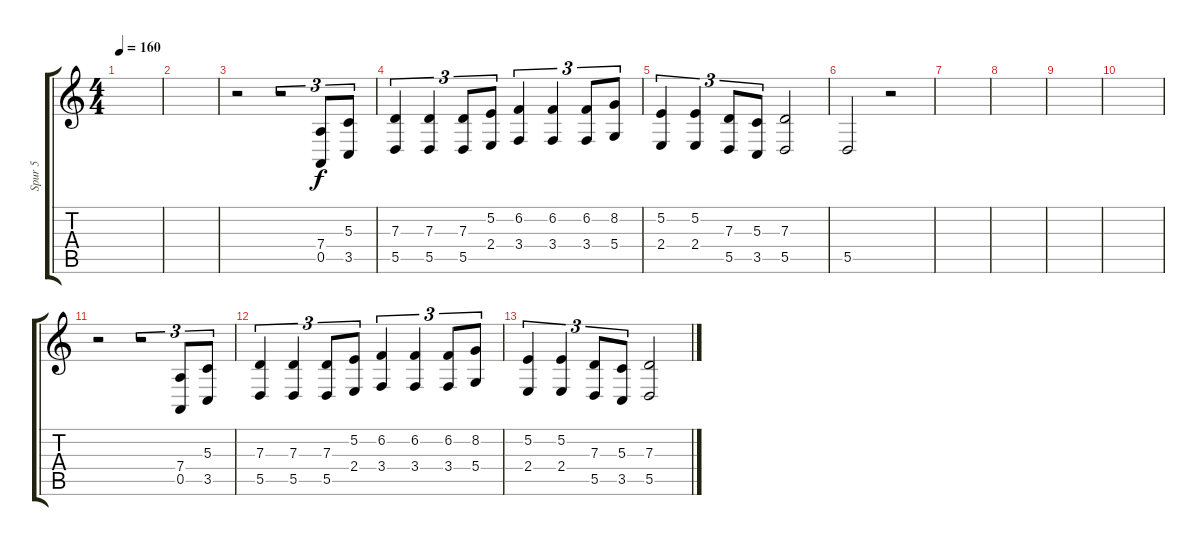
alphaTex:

\track ("Spur 5" "Spur 5") {instrument stringensemble1}
\staff {score tabs}
\tuning (E4 B3 G3 D3 A2 E2) {hide}
\ts (4 4)
\tempo 160
\clef g2
\ks c
|
|
r.2 r.2{tu (3 2)} (7.4 0.5).8{tu (3 2)} (5.3 3.5).8{tu (3 2)} |
(7.3 5.5).4{tu (3 2)} (7.3 5.5).4{tu (3 2)} (7.3 5.5).8{tu (3 2)} (5.2 2.4).8{tu (3 2)} (6.2 3.4).4{tu (3 2)} (6.2 3.4).4{tu (3 2)} (6.2 3.4).8{tu (3 2)} (8.2 5.4).8{tu (3 2)} |
(5.2 2.4).4{tu (3 2)} (5.2 2.4).4{tu (3 2)} (7.3 5.5).8{tu (3 2)} (5.3 3.5).8{tu (3 2)} (7.3 5.5).2 |
5.5.2 r.2 |
|
|
|
|
r.2 r.2{tu (3 2)} (7.4 0.5).8{tu (3 2)} (5.3 3.5).8{tu (3 2)} |
(7.3 5.5).4{tu (3 2)} (7.3 5.5).4{tu (3 2)} (7.3 5.5).8{tu (3 2)} (5.2 2.4).8{tu (3 2)} (6.2 3.4).4{tu (3 2)} (6.2 3.4).4{tu (3 2)} (6.2 3.4).8{tu (3 2)} (8.2 5.4).8{tu (3 2)} |
(5.2 2.4).4{tu (3 2)} (5.2 2.4).4{tu (3 2)} (7.3 5.5).8{tu (3 2)} (5.3 3.5).8{tu (3 2)} (7.3 5.5).2
